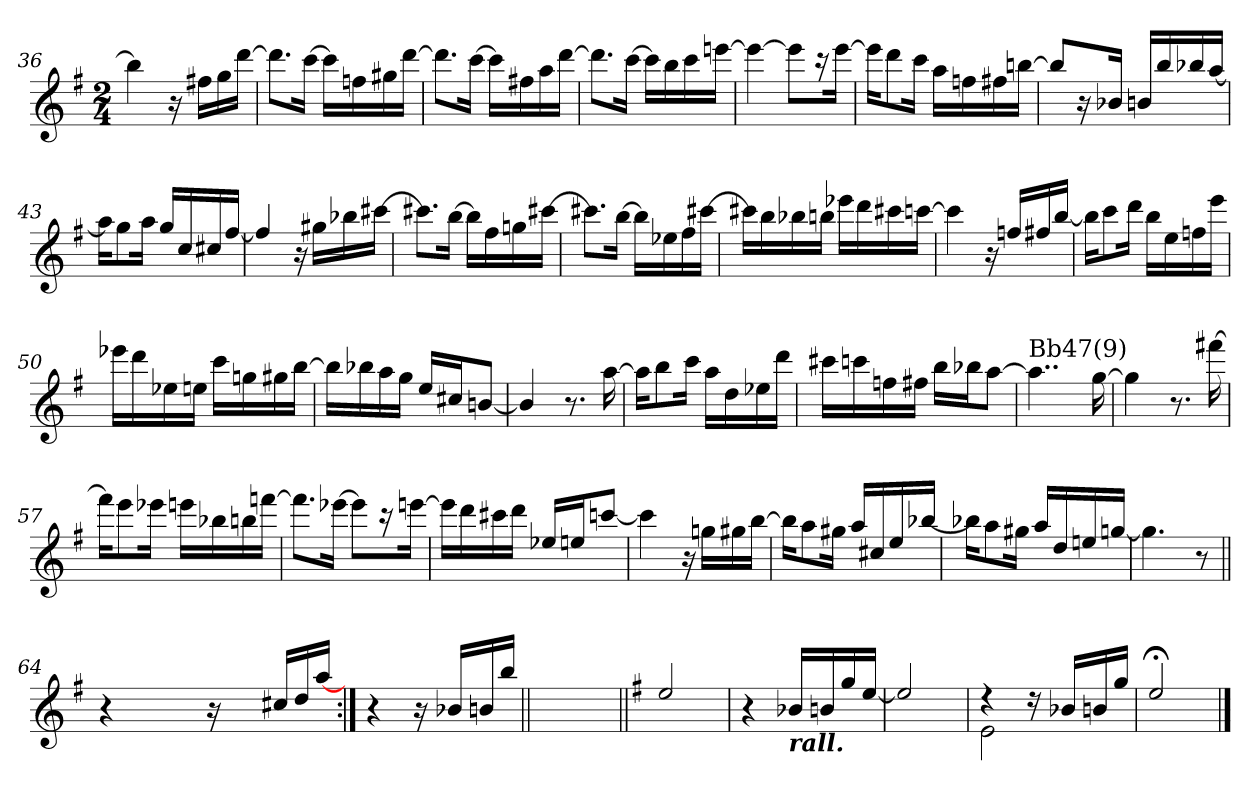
**kern
*part1
*staff1
*clefG2
*k[f#]
*G:
*M2/4
=36
4bb\]
16r
16ff#X\LL
16gg\
[16ddd\JJ
!!LO:LB:g=z
=37
8.ddd\L]
[16ccc\Jk
16ccc\LL]
16ffn\
16gg#X\
[16ddd\JJ
=38
8.ddd\L]
[16ccc\Jk
16ccc\LL]
16ff#X\
16aa\
[16ddd\JJ
=39
8.ddd\L]
[16ccc\Jk
16ccc\LL]
16bb\
16ccc\
[16eeen\JJ
=40
4eee\_
8eee\L]
16r
[16eee\Jk
!!LO:PB:g=z
=41
16eee\KL]
8ddd\
16ccc\Jk
16aa\LL
16ffn\
16ff#X\
[16bbn\JJ
=42
8bb/L]
16r
16b-X/Jk
16bn/LL
16bb/
16bb-X/
[16aa/JJ
=43
16aa\KL]
8gg\
16aa\Jk
16gg/LL
16cc/
16cc#X/
[16ff#/JJ
=44
4ff#/]
16r
16gg#X\LL
16bb-X\
[16ccc#X\JJ
!!LO:LB:g=z
=45
8.ccc#X\L]
[16bb\Jk
16bb\LL]
16ff#\
16ggn\
[16ccc#X\JJ
=46
8.ccc#X\L]
[16bb\Jk
16bb\LL]
16ee-X\
16ff#\
[16ccc#X\JJ
=47
16ccc#X\LL]
16bb\
16bb-X\
16bbn\JJ
16eee-X\LL
16ddd\
16ccc#X\
[16cccn\JJ
=48
4ccc\]
16r
16ffn/LL
16ff#X/
[16bb/JJ
!!LO:LB:g=z
=49
16bb\KL]
8ccc\
16ddd\Jk
16bb\LL
16ee\
16ffn\
16eee\JJ
=50
16eee-X\LL
16ddd\
16ee-X\
16een\JJ
16ccc\LL
16ggn\
16gg#X\
[16bb\JJ
=51
16bb\LL]
16bb-X\
16aa\
16gg\JJ
16ee/LL
16cc#X/J
[8bn/J
=52
4b/]
8.r
[16aa\
!!LO:LB:g=z
=53
16aa\KL]
8bb\
16ccc\Jk
16aa\LL
16dd\
16ee-X\
16ddd\JJ
=54
16ccc#X\LL
16cccn\
16ffn\
16ff#X\JJ
16bb\LL
16bb-X\J
[8aa\J
=55
!LO:TX:a:t=Bb47(9)
4..aa\]
[16gg\
=56
4gg\]
8.r
[16fff#X\
!!LO:LB:g=z
=57
16fff#\KL]
8eee\
16eee-X\Jk
16eeen\LL
16bb-X\
16bbn\
[16fffn\JJ
=58
8.fffn\L]
[16eee-X\Jk
8eee-\L]
16r
[16eeen\Jk
=59
16eee\LL]
16ddd\
16ccc#X\
16ddd\JJ
16ee-X/LL
16een/J
[8cccn/J
=60
4ccc\]
16r
16ggn\LL
16gg#X\
[16bb\JJ
!!LO:LB:g=z
=61
16bb\KL]
8aa\
16gg#X\Jk
16aa/LL
16cc#X/
16ee/
[16bb-X/JJ
=62
16bb-X\KL]
8aa\
16gg#X\Jk
16aa/LL
16dd/
16een/
[16ggn/JJ
=63
4.gg\]
8r
=64||
4r
8ryy
8ryy
16r
4ryy
16cc#X/LL
16dd/
[>16aa/JJ
!!LO:LB:g=z
=65:|!
*^
4r	4rcyy
16r	4ryy
16b-X/LL	.
16bn/	.
16bb/JJ	.
*v	*v
=65X651||
2ryy
!!LO:LB:g=z
=66||
*k[f#]
*e:
2ee/
=67
4r
!LO:TX:b:Bi:t=rall.
16b-X/LL
16bn/
16gg/
[16ee/JJ
=68
2ee/]
=69
*^
4rdd	2e!\
16rdd	.
16b-X/LL	.
16bn/	.
16gg/JJ	.
*v	*v
=70
2ee;/
==
*-
